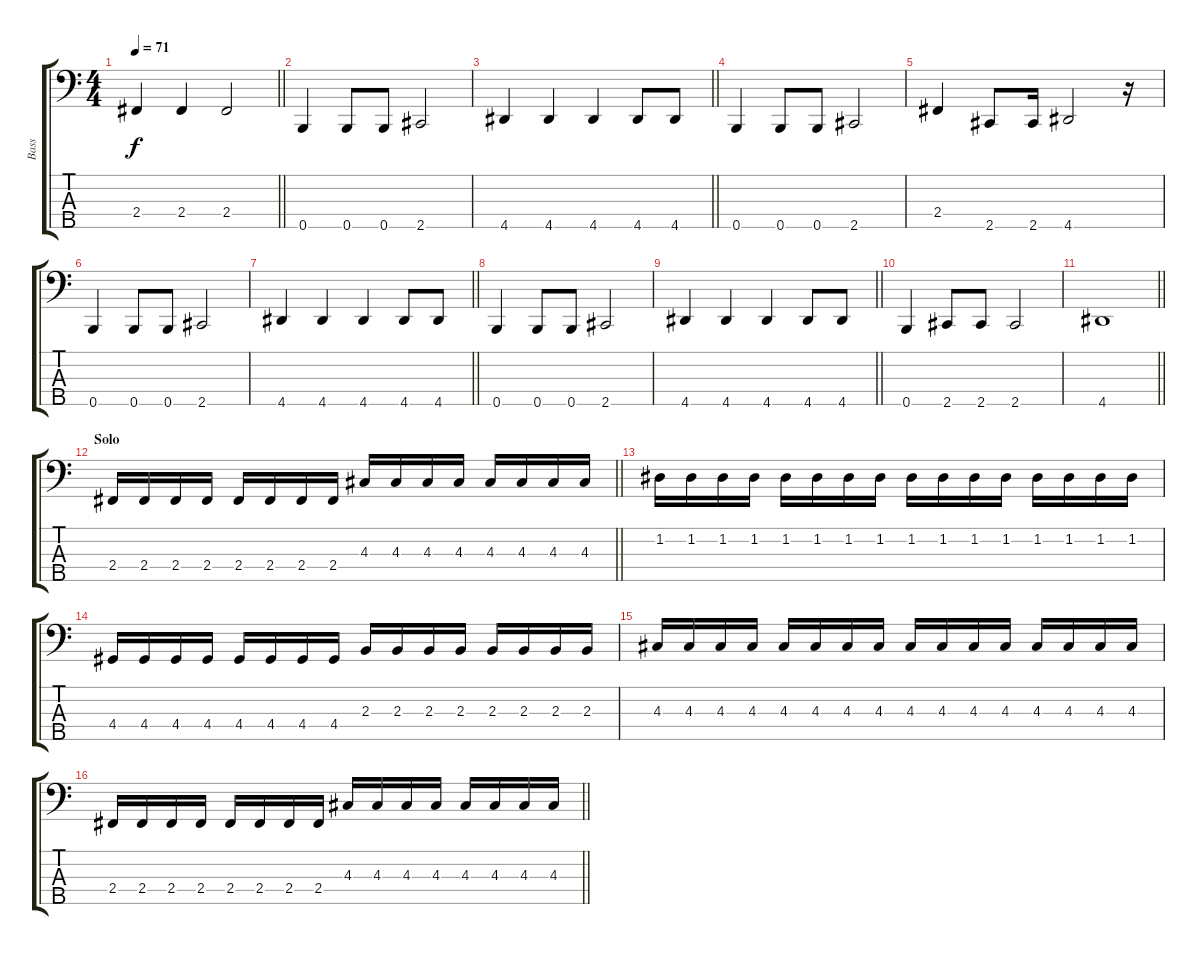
\track ("Bass" "Bass") {instrument electricbassfinger}
\staff {score tabs}
\tuning (G2 D2 A1 E1 B0) {hide}
\ts (4 4)
\tempo 71
\clef f4
\barLineRight lightlight
\ks c
2.4.4{dy f} 2.4.4 2.4.2 |
0.5.4 0.5.8 0.5.8 2.5.2 |
\barLineRight lightlight
4.5.4 4.5.4 4.5.4 4.5.8 4.5.8 |
0.5.4 0.5.8 0.5.8 2.5.2 |
2.4.4 2.5.8 2.5.16 4.5.2 r.16 |
0.5.4 0.5.8 0.5.8 2.5.2 |
\barLineRight lightlight
4.5.4 4.5.4 4.5.4 4.5.8 4.5.8 |
0.5.4 0.5.8 0.5.8 2.5.2 |
\barLineRight lightlight
4.5.4 4.5.4 4.5.4 4.5.8 4.5.8 |
0.5.4 2.5.8 2.5.8 2.5.2 |
\barLineRight lightlight
4.5.1 |
\section ("" "Solo")
\barLineRight lightlight
2.4.16 2.4.16 2.4.16 2.4.16 2.4.16 2.4.16 2.4.16 2.4.16 4.3.16 4.3.16 4.3.16 4.3.16 4.3.16 4.3.16 4.3.16 4.3.16 |
1.2.16 1.2.16 1.2.16 1.2.16 1.2.16 1.2.16 1.2.16 1.2.16 1.2.16 1.2.16 1.2.16 1.2.16 1.2.16 1.2.16 1.2.16 1.2.16 |
4.4.16 4.4.16 4.4.16 4.4.16 4.4.16 4.4.16 4.4.16 4.4.16 2.3.16 2.3.16 2.3.16 2.3.16 2.3.16 2.3.16 2.3.16 2.3.16 |
4.3.16 4.3.16 4.3.16 4.3.16 4.3.16 4.3.16 4.3.16 4.3.16 4.3.16 4.3.16 4.3.16 4.3.16 4.3.16 4.3.16 4.3.16 4.3.16 |
\barLineRight lightlight
2.4.16 2.4.16 2.4.16 2.4.16 2.4.16 2.4.16 2.4.16 2.4.16 4.3.16 4.3.16 4.3.16 4.3.16 4.3.16 4.3.16 4.3.16 4.3.16
